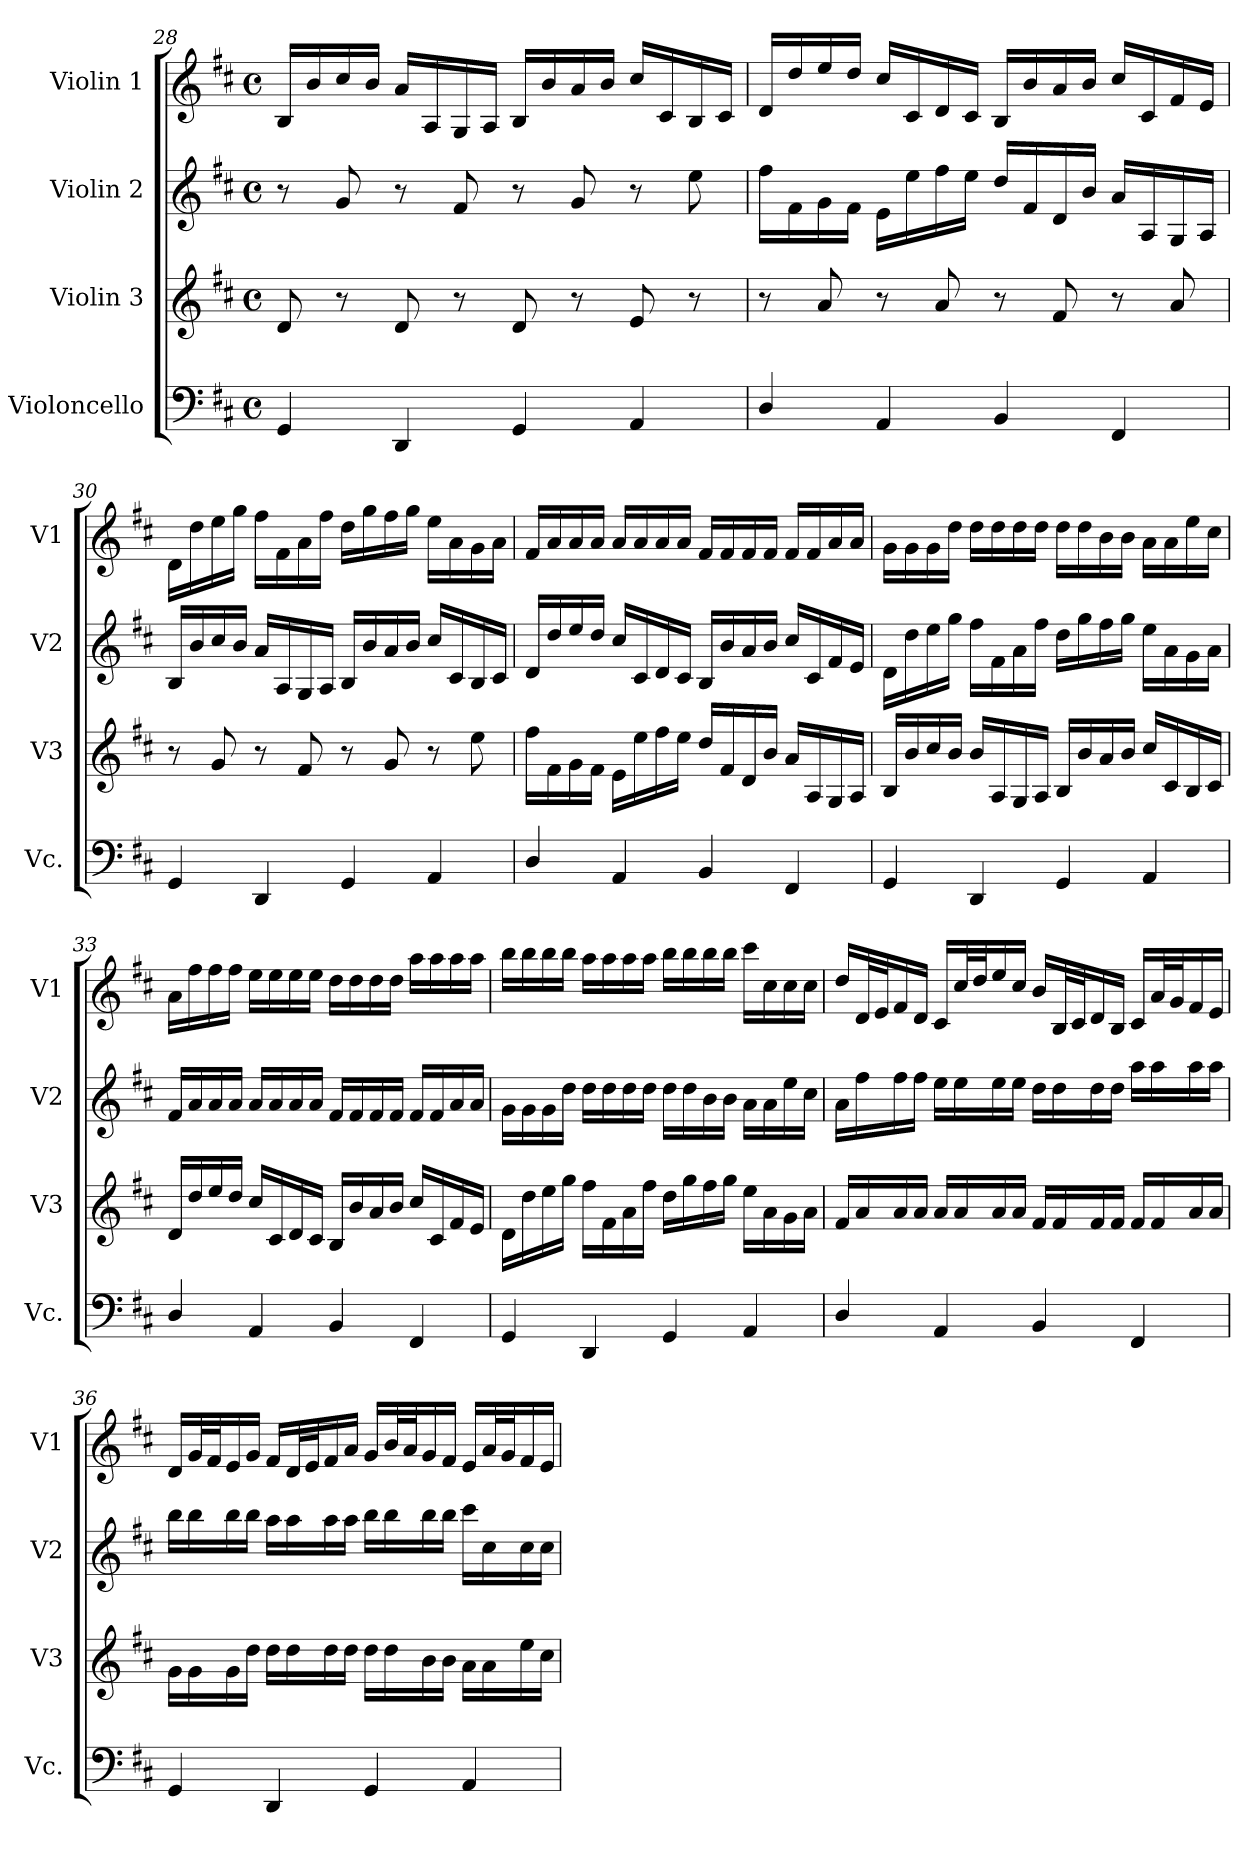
**kern	**kern	**kern	**kern
*part4	*part3	*part2	*part1
*staff4	*staff3	*staff2	*staff1
*I"Violoncello	*I"Violin 3	*I"Violin 2	*I"Violin 1
*I'Vc.	*I'V3	*I'V2	*I'V1
*clefF4	*clefG2	*clefG2	*clefG2
*k[f#c#]	*k[f#c#]	*k[f#c#]	*k[f#c#]
*M4/4	*M4/4	*M4/4	*M4/4
*met(c)	*met(c)	*met(c)	*met(c)
=28	=28	=28	=28
4GG/	8d/	8r	16B/LL
.	.	.	16b/
.	8r	8g/	16cc#/
.	.	.	16b/JJ
4DD/	8d/	8r	16a/LL
.	.	.	16A/
.	8r	8f#/	16G/
.	.	.	16A/JJ
4GG/	8d/	8r	16B/LL
.	.	.	16b/
.	8r	8g/	16a/
.	.	.	16b/JJ
4AA/	8e/	8r	16cc#/LL
.	.	.	16c#/
.	8r	8ee\	16B/
.	.	.	16c#/JJ
=29	=29	=29	=29
4D/	8r	16ff#\LL	16d/LL
.	.	16f#\	16dd/
.	8a/	16g\	16ee/
.	.	16f#\JJ	16dd/JJ
4AA/	8r	16e\LL	16cc#/LL
.	.	16ee\	16c#/
.	8a/	16ff#\	16d/
.	.	16ee\JJ	16c#/JJ
4BB/	8r	16dd/LL	16B/LL
.	.	16f#/	16b/
.	8f#/	16d/	16a/
.	.	16b/JJ	16b/JJ
4FF#/	8r	16a/LL	16cc#/LL
.	.	16A/	16c#/
.	8a/	16G/	16f#/
.	.	16A/JJ	16e/JJ
!!LO:PB:g=z
=30	=30	=30	=30
4GG/	8r	16B/LL	16d\LL
.	.	16b/	16dd\
.	8g/	16cc#/	16ee\
.	.	16b/JJ	16gg\JJ
4DD/	8r	16a/LL	16ff#\LL
.	.	16A/	16f#\
.	8f#/	16G/	16a\
.	.	16A/JJ	16ff#\JJ
4GG/	8r	16B/LL	16dd\LL
.	.	16b/	16gg\
.	8g/	16a/	16ff#\
.	.	16b/JJ	16gg\JJ
4AA/	8r	16cc#/LL	16ee\LL
.	.	16c#/	16a\
.	8ee\	16B/	16g\
.	.	16c#/JJ	16a\JJ
=31	=31	=31	=31
4D/	16ff#\LL	16d/LL	16f#/LL
.	16f#\	16dd/	16a/
.	16g\	16ee/	16a/
.	16f#\JJ	16dd/JJ	16a/JJ
4AA/	16e\LL	16cc#/LL	16a/LL
.	16ee\	16c#/	16a/
.	16ff#\	16d/	16a/
.	16ee\JJ	16c#/JJ	16a/JJ
4BB/	16dd/LL	16B/LL	16f#/LL
.	16f#/	16b/	16f#/
.	16d/	16a/	16f#/
.	16b/JJ	16b/JJ	16f#/JJ
4FF#/	16a/LL	16cc#/LL	16f#/LL
.	16A/	16c#/	16f#/
.	16G/	16f#/	16a/
.	16A/JJ	16e/JJ	16a/JJ
=32	=32	=32	=32
4GG/	16B/LL	16d\LL	16g\LL
.	16b/	16dd\	16g\
.	16cc#/	16ee\	16g\
.	16b/JJ	16gg\JJ	16dd\JJ
4DD/	16b/LL	16ff#\LL	16dd\LL
.	16A/	16f#\	16dd\
.	16G/	16a\	16dd\
.	16A/JJ	16ff#\JJ	16dd\JJ
4GG/	16B/LL	16dd\LL	16dd\LL
.	16b/	16gg\	16dd\
.	16a/	16ff#\	16b\
.	16b/JJ	16gg\JJ	16b\JJ
4AA/	16cc#/LL	16ee\LL	16a\LL
.	16c#/	16a\	16a\
.	16B/	16g\	16ee\
.	16c#/JJ	16a\JJ	16cc#\JJ
!!LO:LB:g=z
=33	=33	=33	=33
4D/	16d/LL	16f#/LL	16a\LL
.	16dd/	16a/	16ff#\
.	16ee/	16a/	16ff#\
.	16dd/JJ	16a/JJ	16ff#\JJ
4AA/	16cc#/LL	16a/LL	16ee\LL
.	16c#/	16a/	16ee\
.	16d/	16a/	16ee\
.	16c#/JJ	16a/JJ	16ee\JJ
4BB/	16B/LL	16f#/LL	16dd\LL
.	16b/	16f#/	16dd\
.	16a/	16f#/	16dd\
.	16b/JJ	16f#/JJ	16dd\JJ
4FF#/	16cc#/LL	16f#/LL	16aa\LL
.	16c#/	16f#/	16aa\
.	16f#/	16a/	16aa\
.	16e/JJ	16a/JJ	16aa\JJ
=34	=34	=34	=34
4GG/	16d\LL	16g\LL	16bb\LL
.	16dd\	16g\	16bb\
.	16ee\	16g\	16bb\
.	16gg\JJ	16dd\JJ	16bb\JJ
4DD/	16ff#\LL	16dd\LL	16aa\LL
.	16f#\	16dd\	16aa\
.	16a\	16dd\	16aa\
.	16ff#\JJ	16dd\JJ	16aa\JJ
4GG/	16dd\LL	16dd\LL	16bb\LL
.	16gg\	16dd\	16bb\
.	16ff#\	16b\	16bb\
.	16gg\JJ	16b\JJ	16bb\JJ
4AA/	16ee\LL	16a\LL	16ccc#\LL
.	16a\	16a\	16cc#\
.	16g\	16ee\	16cc#\
.	16a\JJ	16cc#\JJ	16cc#\JJ
!!LO:LB:g=z
=35	=35	=35	=35
4D/	16f#/LL	16a\LL	16dd/LL
.	16a/	16ff#\	32d/L
.	.	.	32e/J
.	16a/	16ff#\	16f#/
.	16a/JJ	16ff#\JJ	16d/JJ
4AA/	16a/LL	16ee\LL	16c#/LL
.	16a/	16ee\	32cc#/L
.	.	.	32dd/J
.	16a/	16ee\	16ee/
.	16a/JJ	16ee\JJ	16cc#/JJ
4BB/	16f#/LL	16dd\LL	16b/LL
.	16f#/	16dd\	32B/L
.	.	.	32c#/J
.	16f#/	16dd\	16d/
.	16f#/JJ	16dd\JJ	16B/JJ
4FF#/	16f#/LL	16aa\LL	16c#/LL
.	16f#/	16aa\	32a/L
.	.	.	32g/J
.	16a/	16aa\	16f#/
.	16a/JJ	16aa\JJ	16e/JJ
=36	=36	=36	=36
4GG/	16g\LL	16bb\LL	16d/LL
.	16g\	16bb\	32g/L
.	.	.	32f#/J
.	16g\	16bb\	16e/
.	16dd\JJ	16bb\JJ	16g/JJ
4DD/	16dd\LL	16aa\LL	16f#/LL
.	16dd\	16aa\	32d/L
.	.	.	32e/J
.	16dd\	16aa\	16f#/
.	16dd\JJ	16aa\JJ	16a/JJ
4GG/	16dd\LL	16bb\LL	16g/LL
.	16dd\	16bb\	32b/L
.	.	.	32a/J
.	16b\	16bb\	16g/
.	16b\JJ	16bb\JJ	16f#/JJ
4AA/	16a\LL	16ccc#\LL	16e/LL
.	16a\	16cc#\	32a/L
.	.	.	32g/J
.	16ee\	16cc#\	16f#/
.	16cc#\JJ	16cc#\JJ	16e/JJ
=	=	=	=
*-	*-	*-	*-
